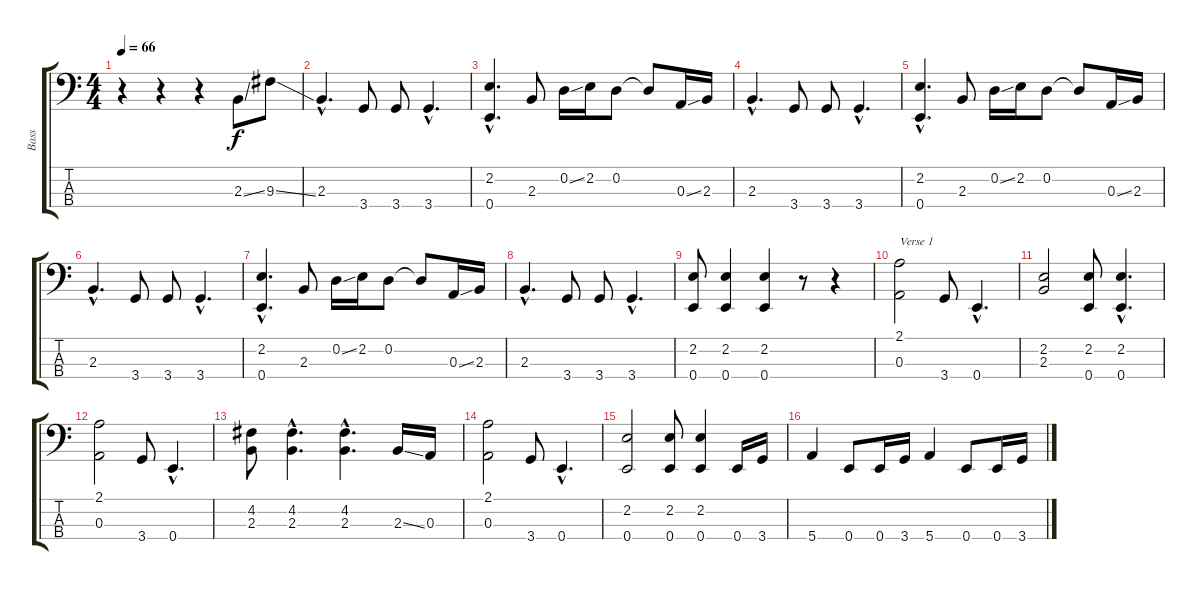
\track ("Bass" "Bass") {instrument acousticbass}
\staff {score tabs}
\tuning (G2 D2 A1 E1) {hide}
\ts (4 4)
\tempo 66
\clef f4
\ks c
r.4{dy f instrument acousticbass} r.4 r.4 2.3{ss}.8 9.3{ss}.8 |
2.3{hac}.4{d} 3.4.8 3.4.8 3.4{hac}.4{d} |
(2.2{hac} 0.4{hac}).4{d} 2.3.8 0.2{ss}.16 2.2.16 0.2.8 0.2{t}.8 0.3{ss}.16 2.3.16 |
2.3{hac}.4{d} 3.4.8 3.4.8 3.4{hac}.4{d} |
(2.2{hac} 0.4{hac}).4{d} 2.3.8 0.2{ss}.16 2.2.16 0.2.8 0.2{t}.8 0.3{ss}.16 2.3.16 |
2.3{hac}.4{d} 3.4.8 3.4.8 3.4{hac}.4{d} |
(2.2{hac} 0.4{hac}).4{d} 2.3.8 0.2{ss}.16 2.2.16 0.2.8 0.2{t}.8 0.3{ss}.16 2.3.16 |
2.3{hac}.4{d} 3.4.8 3.4.8 3.4{hac}.4{d} |
(2.2 0.4).8 (2.2 0.4).4 (2.2 0.4).4 r.8 r.4 |
(2.1 0.3).2{txt "Verse 1"} 3.4.8 0.4{hac}.4{d} |
(2.2 2.3).2 (2.2 0.4).8 (2.2{hac} 0.4{hac}).4{d} |
(2.1 0.3).2 3.4.8 0.4{hac}.4{d} |
(4.2 2.3).8 (4.2{hac} 2.3{hac}).4{d} (4.2{hac} 2.3{hac}).4{d} 2.3{ss}.16 0.3.16 |
(2.1 0.3).2 3.4.8 0.4{hac}.4{d} |
(2.2 0.4).2 (2.2 0.4).8 (2.2 0.4).4 0.4.16 3.4.16 |
5.4.4 0.4.8 0.4.16 3.4.16 5.4.4 0.4.8 0.4.16 3.4.16
